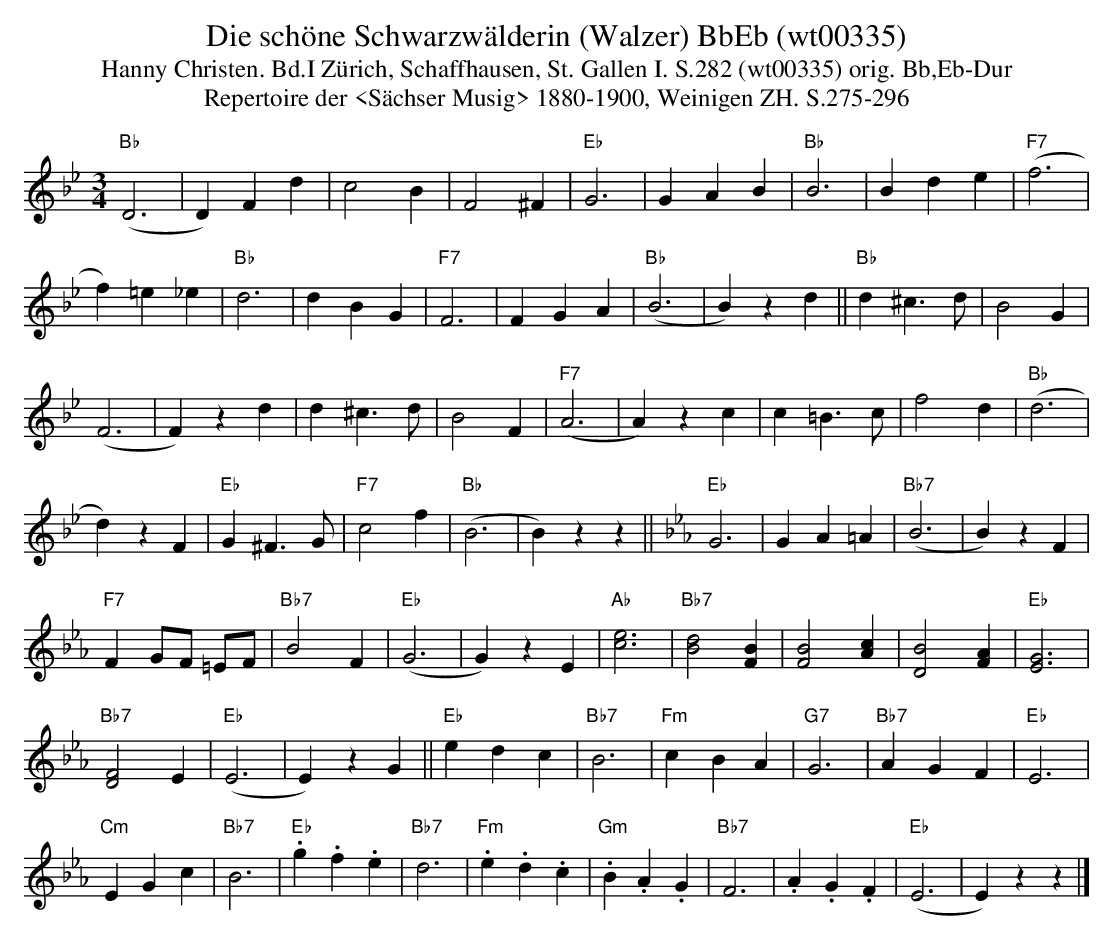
X:1
T: Die sch\"one Schwarzw\"alderin (Walzer) BbEb (wt00335)
T:Hanny Christen. Bd.I Zürich, Schaffhausen, St. Gallen I. S.282 (wt00335) orig. Bb,Eb-Dur
T: Repertoire der <S\"achser Musig> 1880-1900, Weinigen ZH. S.275-296
M:3/4
L:1/4
K:Bb %%MIDI gchordon
"Bb"(D3 | D)Fd | c2B | F2^F | "Eb"G3 | GAB | "Bb"B3 | Bde | "F7"(f3 |
f)=e_e | "Bb"d3 | dBG | "F7"F3 | FGA | "Bb"(B3 | B)zd || "Bb"d^c>d | B2G |
(F3 | F)zd | d^c>d | B2F | "F7"(A3 | A)zc | c=B>c | f2d |  "Bb"(d3 |
d)zF | "Eb"G^F>G | "F7"c2f | "Bb"(B3 | B)zz || [K:Eb] "Eb"G3 | GA=A | "Bb7"(B3 | B)zF |
"F7"FG/F/ =E/F/ | "Bb7"B2F | "Eb"(G3 | G)zE | "Ab"[ce]3 | "Bb7"[dB]2 [FB] | [FB]2 [Ac] | [DB]2 [AF] | "Eb"[EG]3 |
"Bb7"[DF]2 E | "Eb"(E3 | E)zG || "Eb"edc | "Bb7"B3 | "Fm"cBA | "G7"G3 | "Bb7"AGF | "Eb"E3 |
"Cm"EGc | "Bb7"B3 | "Eb".g.f.e | "Bb7"d3 | "Fm".e.d.c | "Gm".B.A.G | "Bb7"F3 | .A.G.F | "Eb"(E3 | E)zz |]
